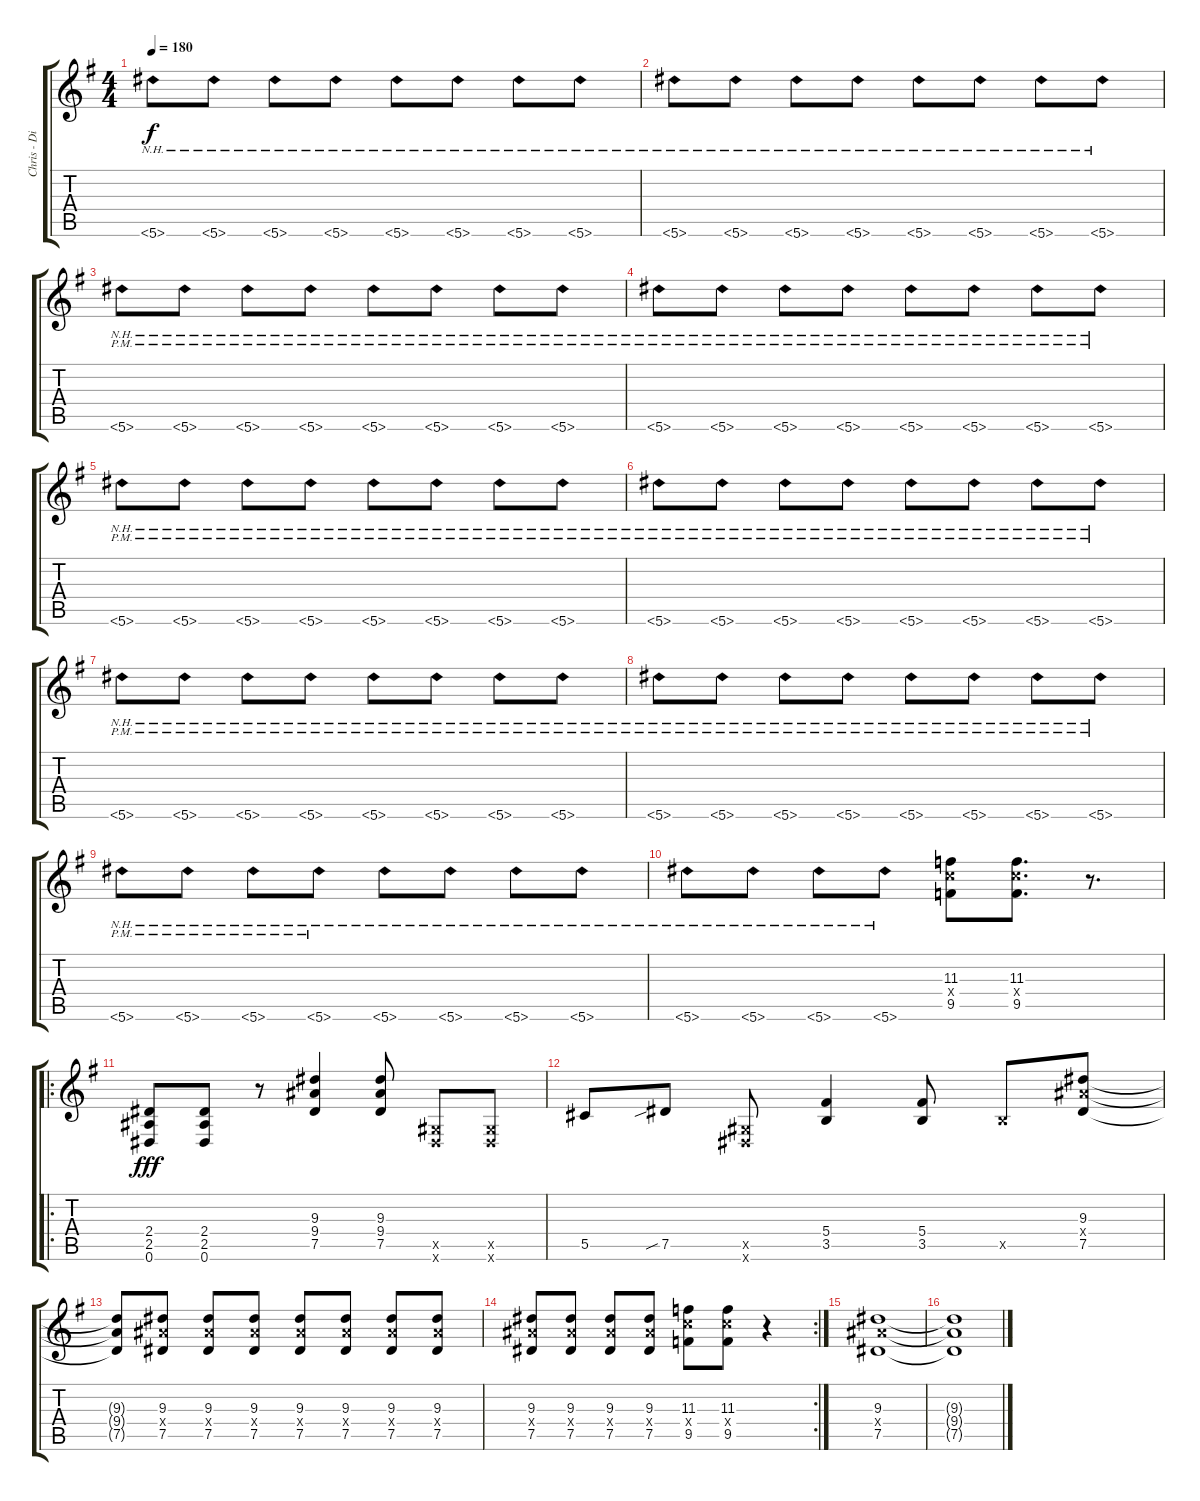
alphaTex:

\track ("Chris - Distortion Guitar" "Chris - Di") {instrument distortionguitar}
\staff {score tabs}
\tuning (Eb4 Bb3 Gb3 Db3 Ab2 Eb2) {hide}
\ts (4 4)
\tempo 180
\clef g2
\ks g
5.6{nh}.8{dy f instrument distortionguitar} 5.6{nh}.8 5.6{nh}.8 5.6{nh}.8 5.6{nh}.8 5.6{nh}.8 5.6{nh}.8 5.6{nh}.8 |
5.6{nh}.8 5.6{nh}.8 5.6{nh}.8 5.6{nh}.8 5.6{nh}.8 5.6{nh}.8 5.6{nh}.8 5.6{nh}.8 |
5.6{nh pm}.8 5.6{nh pm}.8 5.6{nh pm}.8 5.6{nh pm}.8 5.6{nh pm}.8 5.6{nh pm}.8 5.6{nh pm}.8 5.6{nh pm}.8 |
5.6{nh pm}.8 5.6{nh pm}.8 5.6{nh pm}.8 5.6{nh pm}.8 5.6{nh pm}.8 5.6{nh pm}.8 5.6{nh pm}.8 5.6{nh pm}.8 |
5.6{nh pm}.8 5.6{nh pm}.8 5.6{nh pm}.8 5.6{nh pm}.8 5.6{nh pm}.8 5.6{nh pm}.8 5.6{nh pm}.8 5.6{nh pm}.8 |
5.6{nh pm}.8 5.6{nh pm}.8 5.6{nh pm}.8 5.6{nh pm}.8 5.6{nh pm}.8 5.6{nh pm}.8 5.6{nh pm}.8 5.6{nh pm}.8 |
5.6{nh pm}.8 5.6{nh pm}.8 5.6{nh pm}.8 5.6{nh pm}.8 5.6{nh pm}.8 5.6{nh pm}.8 5.6{nh pm}.8 5.6{nh pm}.8 |
5.6{nh pm}.8 5.6{nh pm}.8 5.6{nh pm}.8 5.6{nh pm}.8 5.6{nh pm}.8 5.6{nh pm}.8 5.6{nh pm}.8 5.6{nh pm}.8 |
5.6{nh pm}.8 5.6{nh pm}.8 5.6{nh pm}.8 5.6{nh pm}.8 5.6{nh}.8 5.6{nh}.8 5.6{nh}.8 5.6{nh}.8 |
5.6{nh}.8 5.6{nh}.8 5.6{nh}.8 5.6{nh}.8 (11.3 11.4{x} 9.5).8 (11.3 11.4{x} 9.5).8{d} r.8{d} |
\ro
(2.4 2.5 0.6).8{dy fff} (2.4 2.5 0.6).8 r.8 (9.3 9.4 7.5).4 (9.3 9.4 7.5).8 (0.5{x} 0.6{x}).8 (0.5{x} 0.6{x}).8 |
5.5.8 7.5{sib}.8 (0.5{x} 0.6{x}).8 (5.4 3.5).4 (5.4 3.5).8 3.5{x}.8 (9.3 9.4{x} 7.5).8 |
(9.3{t} 9.4{t} 7.5{t}).8 (9.3 9.4{x} 7.5).8 (9.3 9.4{x} 7.5).8 (9.3 9.4{x} 7.5).8 (9.3 9.4{x} 7.5).8 (9.3 9.4{x} 7.5).8 (9.3 9.4{x} 7.5).8 (9.3 9.4{x} 7.5).8 |
\rc 2
(9.3 9.4{x} 7.5).8 (9.3 9.4{x} 7.5).8 (9.3 9.4{x} 7.5).8 (9.3 9.4{x} 7.5).8 (11.3 11.4{x} 9.5).8 (11.3 11.4{x} 9.5).8 r.4 |
(9.3 9.4{x} 7.5).1 |
(9.3{t} 9.4{t} 7.5{t}).1
